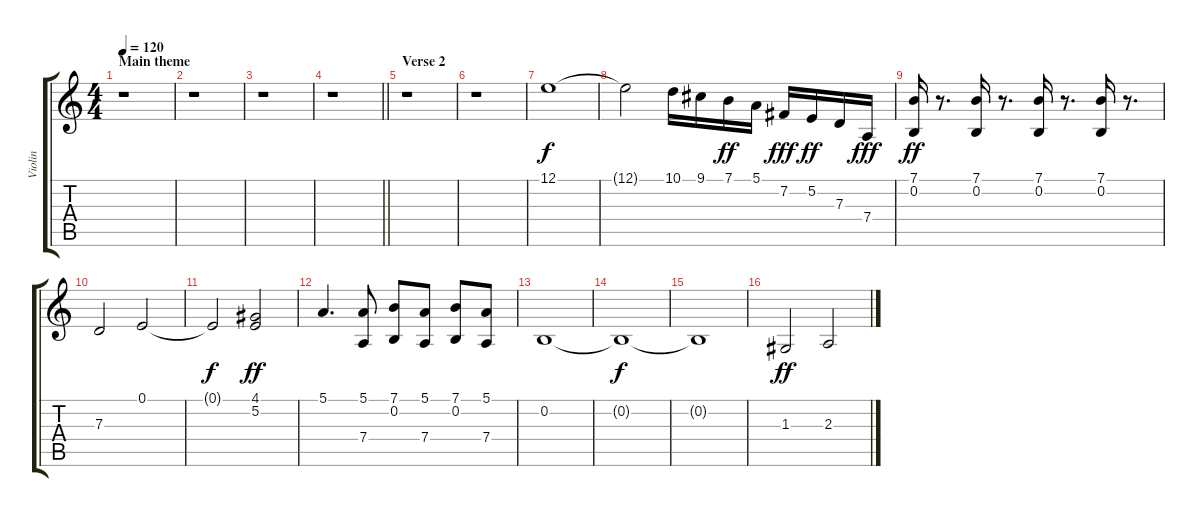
\track ("Violin" "Violin") {instrument violin}
\staff {score tabs}
\tuning (E4 B3 G3 D3 A2 E2) {hide}
\ts (4 4)
\section ("" "Main theme")
\tempo 120
\clef g2
\ks c
r.1{dy f} |
r.1 |
r.1 |
\barLineRight lightlight
r.1 |
\section ("" "Verse 2")
r.1 |
r.1 |
12.1.1 |
12.1{t}.2 10.1.16 9.1.16 7.1.16{dy ff} 5.1.16 7.2.16{dy fff} 5.2.16{dy ff} 7.3.16 7.4.16{dy fff} |
(7.1 0.2).16{dy ff} r.8{d} (7.1 0.2).16 r.8{d} (7.1 0.2).16 r.8{d} (7.1 0.2).16 r.8{d} |
7.3.2 0.1.2 |
0.1{t}.2{dy f} (4.1 5.2).2{dy ff} |
5.1.4{d} (5.1 7.4).8 (7.1 0.2).8 (5.1 7.4).8 (7.1 0.2).8 (5.1 7.4).8 |
0.2.1 |
0.2{t}.1{dy f} |
0.2{t}.1 |
1.3.2{dy ff} 2.3.2
